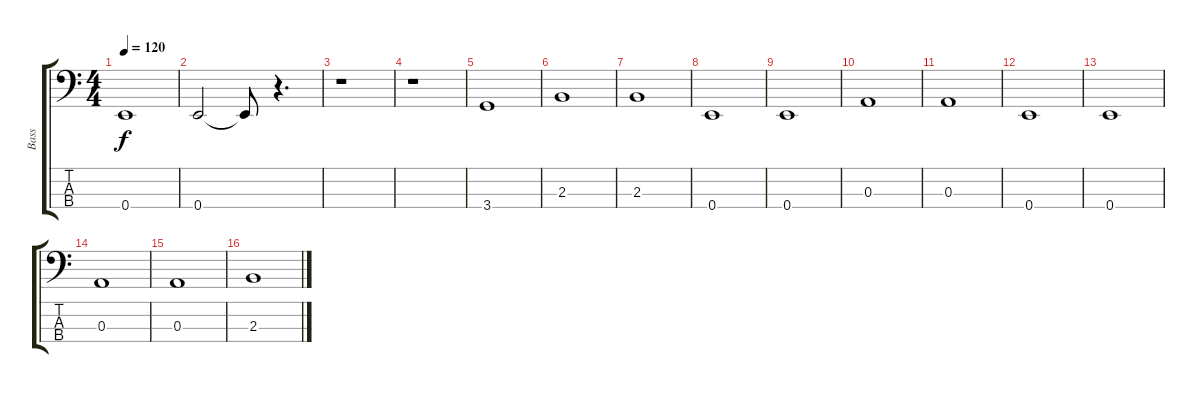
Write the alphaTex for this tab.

\track ("Bass" "Bass") {instrument electricbassfinger}
\staff {score tabs}
\tuning (G2 D2 A1 E1) {hide}
\ts (4 4)
\tempo 120
\clef f4
\ks c
0.4.1{dy f} |
0.4.2 0.4{t}.8 r.4{d} |
r.1 |
r.1 |
3.4.1 |
2.3.1 |
2.3.1 |
0.4.1 |
0.4.1 |
0.3.1 |
0.3.1 |
0.4.1 |
0.4.1 |
0.3.1 |
0.3.1 |
2.3.1
